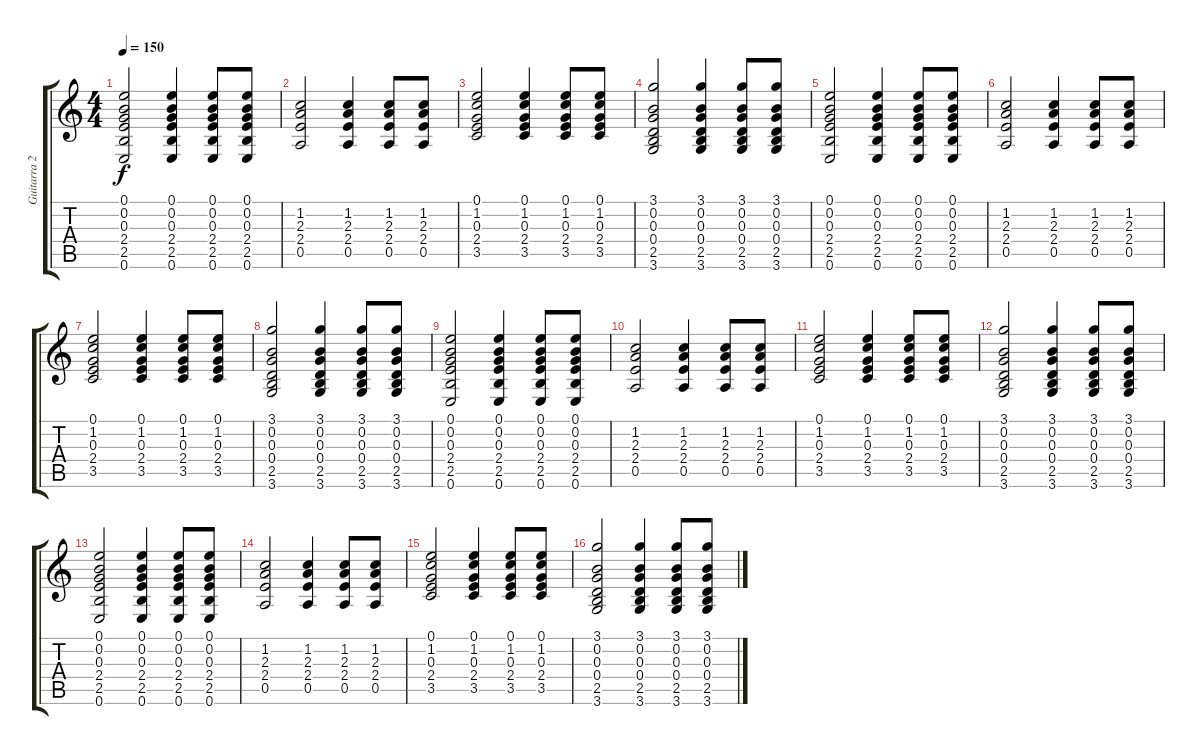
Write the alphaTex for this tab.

\track ("Guitarra 2" "Guitarra 2") {instrument acousticguitarnylon}
\staff {score tabs}
\tuning (E4 B3 G3 D3 A2 E2) {hide}
\ts (4 4)
\tempo 150
\clef g2
\ks c
(0.1 0.2 0.3 2.4 2.5 0.6).2{dy f} (0.1 0.2 0.3 2.4 2.5 0.6).4 (0.1 0.2 0.3 2.4 2.5 0.6).8 (0.1 0.2 0.3 2.4 2.5 0.6).8 |
(1.2 2.3 2.4 0.5).2 (1.2 2.3 2.4 0.5).4 (1.2 2.3 2.4 0.5).8 (1.2 2.3 2.4 0.5).8 |
(0.1 1.2 0.3 2.4 3.5).2 (0.1 1.2 0.3 2.4 3.5).4 (0.1 1.2 0.3 2.4 3.5).8 (0.1 1.2 0.3 2.4 3.5).8 |
(3.1 0.2 0.3 0.4 2.5 3.6).2 (3.1 0.2 0.3 0.4 2.5 3.6).4 (3.1 0.2 0.3 0.4 2.5 3.6).8 (3.1 0.2 0.3 0.4 2.5 3.6).8 |
(0.1 0.2 0.3 2.4 2.5 0.6).2 (0.1 0.2 0.3 2.4 2.5 0.6).4 (0.1 0.2 0.3 2.4 2.5 0.6).8 (0.1 0.2 0.3 2.4 2.5 0.6).8 |
(1.2 2.3 2.4 0.5).2{volume 10 instrument acousticguitarnylon} (1.2 2.3 2.4 0.5).4 (1.2 2.3 2.4 0.5).8 (1.2 2.3 2.4 0.5).8 |
(0.1 1.2 0.3 2.4 3.5).2 (0.1 1.2 0.3 2.4 3.5).4 (0.1 1.2 0.3 2.4 3.5).8 (0.1 1.2 0.3 2.4 3.5).8 |
(3.1 0.2 0.3 0.4 2.5 3.6).2 (3.1 0.2 0.3 0.4 2.5 3.6).4 (3.1 0.2 0.3 0.4 2.5 3.6).8 (3.1 0.2 0.3 0.4 2.5 3.6).8 |
(0.1 0.2 0.3 2.4 2.5 0.6).2 (0.1 0.2 0.3 2.4 2.5 0.6).4 (0.1 0.2 0.3 2.4 2.5 0.6).8 (0.1 0.2 0.3 2.4 2.5 0.6).8 |
\section ("" "")
(1.2 2.3 2.4 0.5).2{volume 10 instrument acousticguitarnylon} (1.2 2.3 2.4 0.5).4 (1.2 2.3 2.4 0.5).8 (1.2 2.3 2.4 0.5).8 |
(0.1 1.2 0.3 2.4 3.5).2 (0.1 1.2 0.3 2.4 3.5).4 (0.1 1.2 0.3 2.4 3.5).8 (0.1 1.2 0.3 2.4 3.5).8 |
(3.1 0.2 0.3 0.4 2.5 3.6).2 (3.1 0.2 0.3 0.4 2.5 3.6).4 (3.1 0.2 0.3 0.4 2.5 3.6).8 (3.1 0.2 0.3 0.4 2.5 3.6).8 |
(0.1 0.2 0.3 2.4 2.5 0.6).2 (0.1 0.2 0.3 2.4 2.5 0.6).4 (0.1 0.2 0.3 2.4 2.5 0.6).8 (0.1 0.2 0.3 2.4 2.5 0.6).8 |
(1.2 2.3 2.4 0.5).2 (1.2 2.3 2.4 0.5).4 (1.2 2.3 2.4 0.5).8 (1.2 2.3 2.4 0.5).8 |
(0.1 1.2 0.3 2.4 3.5).2 (0.1 1.2 0.3 2.4 3.5).4 (0.1 1.2 0.3 2.4 3.5).8 (0.1 1.2 0.3 2.4 3.5).8 |
(3.1 0.2 0.3 0.4 2.5 3.6).2 (3.1 0.2 0.3 0.4 2.5 3.6).4 (3.1 0.2 0.3 0.4 2.5 3.6).8 (3.1 0.2 0.3 0.4 2.5 3.6).8
